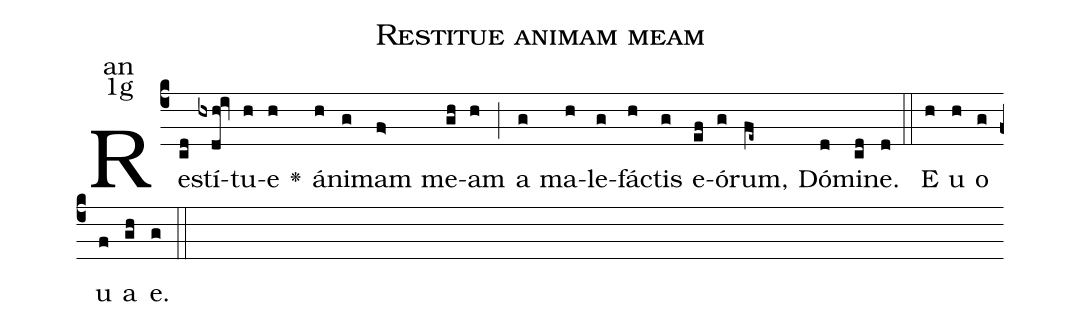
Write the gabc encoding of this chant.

name:Restitue animam meam;
office-part:an;
mode:1g;
%%
(c4)Re(cd)stí(hxdh!iv)tu(h)e(h) <v>\greheightstar</v>() á(h)ni(g)mam(f>) me(gh)am(h) (;) a(g) ma(h)le(g)fác(h)tis(g) e(ef)ó(g)rum,(fe~) Dó(d)mi(cd)ne.(d) (::) E(h) u(h) o(g) u(f) a(gh) e.(g) (::)
